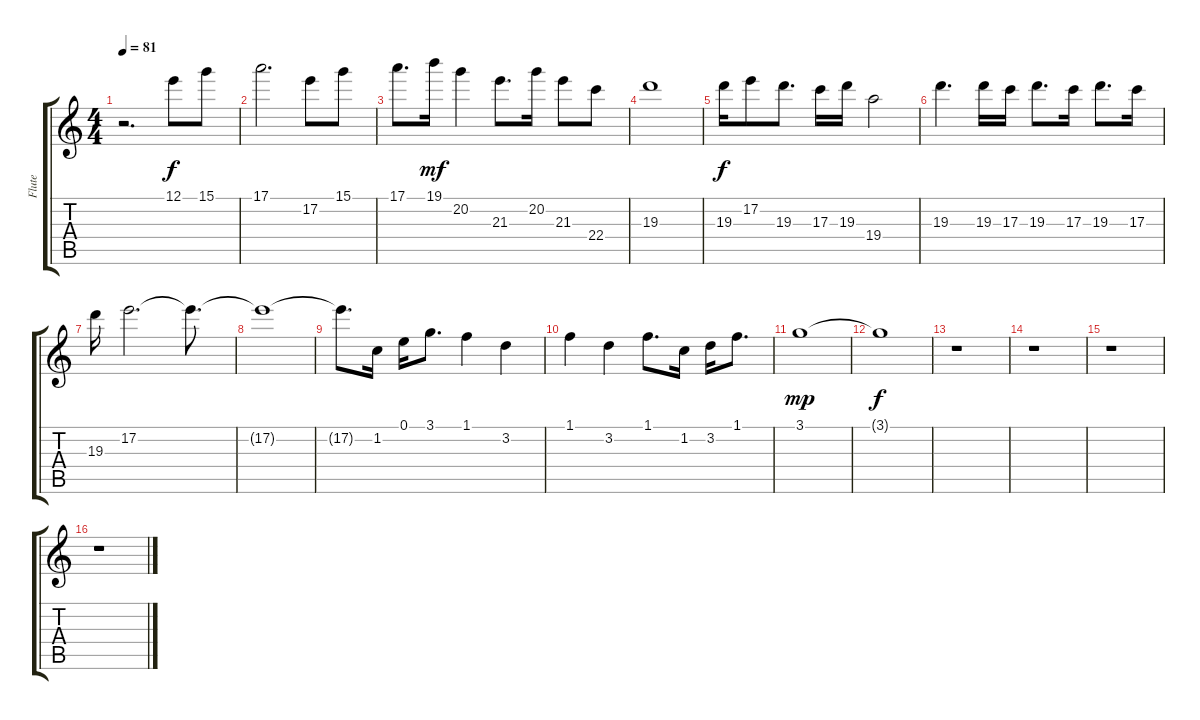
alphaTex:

\track ("Flute" "Flute") {instrument acousticguitarsteel}
\staff {score tabs}
\tuning (E4 B3 G3 D3 A2 E2) {hide}
\ts (4 4)
\tempo 81
\clef g2
\ks c
r.2{d dy f} 12.1.8 15.1.8 |
17.1.2{d} 17.2.8 15.1.8 |
17.1.8{d} 19.1.16{dy mf} 20.2.4 21.3.8{d} 20.2.16 21.3.8 22.4.8 |
19.3.1 |
19.3.16{dy f} 17.2.8 19.3.8{d} 17.3.16 19.3.16 19.4.2 |
19.3.4{d} 19.3.16 17.3.16 19.3.8{d} 17.3.16 19.3.8{d} 17.3.16 |
19.3.16 17.2.2{d} 17.2{t}.8{d} |
17.2{t}.1 |
17.2{t}.8{d} 1.2.16 0.1.16 3.1.8{d} 1.1.4 3.2.4 |
1.1.4 3.2.4 1.1.8{d} 1.2.16 3.2.16 1.1.8{d} |
3.1.1{dy mp} |
3.1{t}.1{dy f} |
r.1 |
r.1 |
r.1 |
r.1
